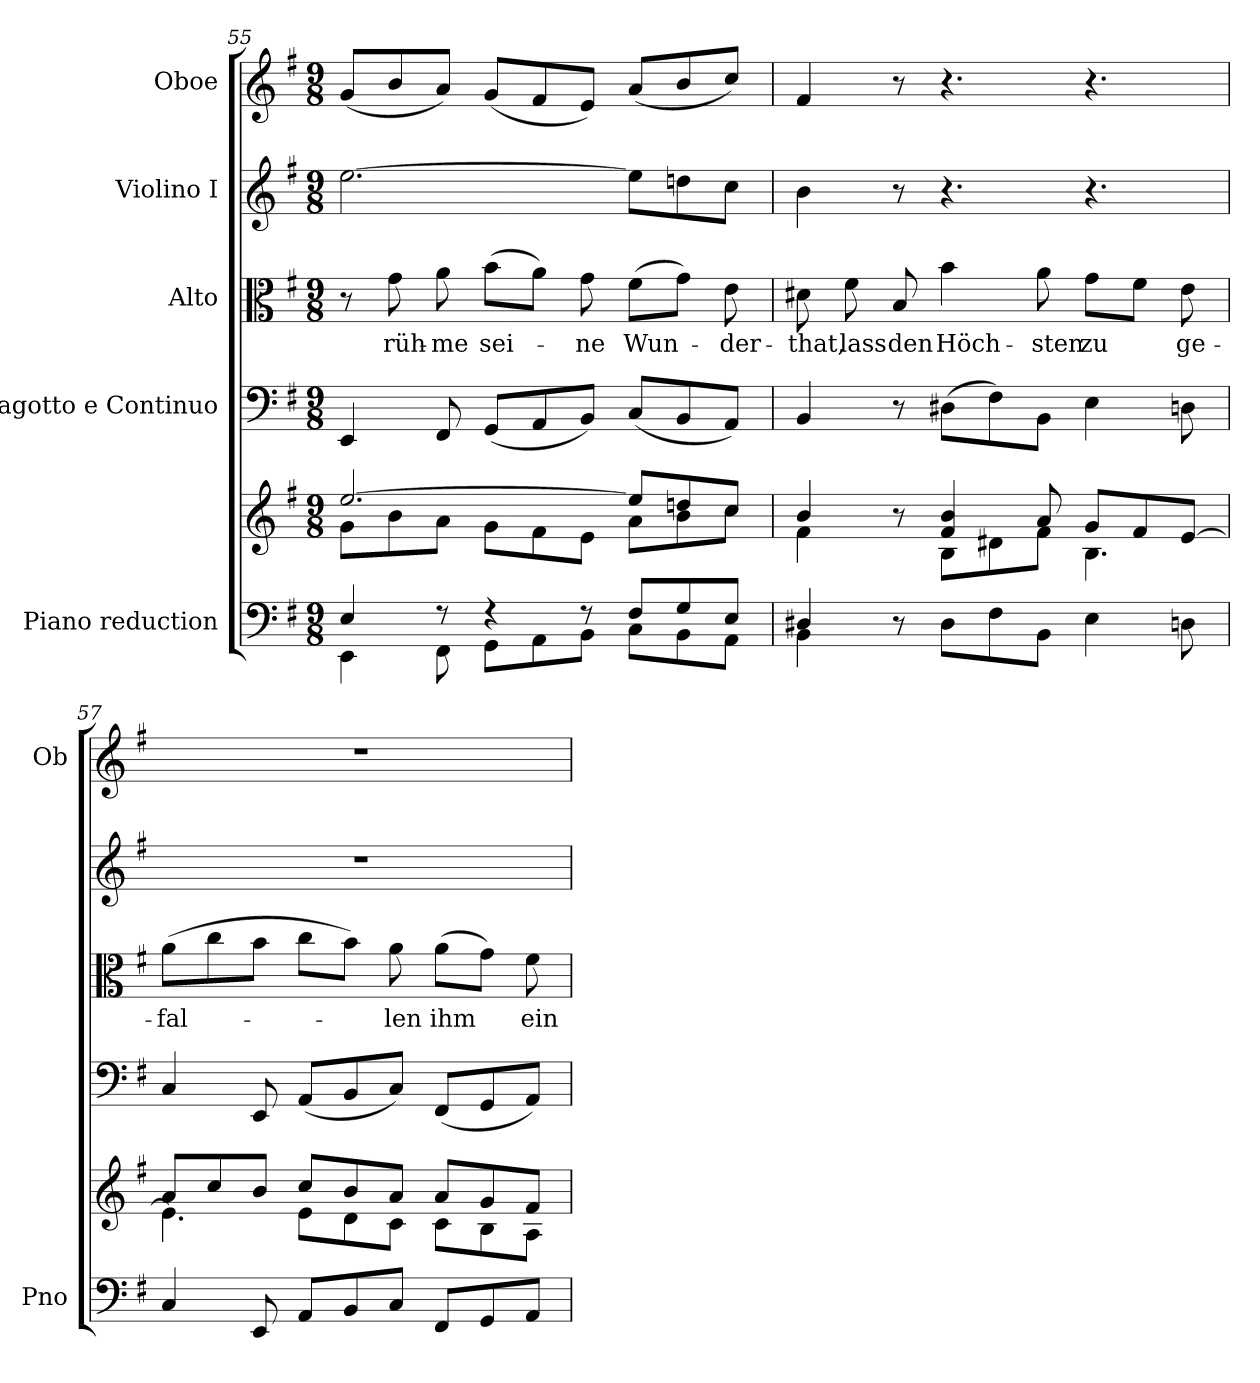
**kern	**kern	**kern	**kern	**text	**kern	**kern
*part5	*part5	*part4	*part3	*part3	*part2	*part1
*staff6	*staff5	*staff4	*staff3	*staff3	*staff2	*staff1
*I"Piano reduction	*	*I"Fagotto e Continuo	*I"Alto	*	*I"Violino I	*I"Oboe
*I'Pno	*	*	*	*	*	*I'Ob
*clefF4	*clefG2	*clefF4	*clefC3	*	*clefG2	*clefG2
*k[f#]	*k[f#]	*k[f#]	*k[f#]	*	*k[f#]	*k[f#]
*M9/8	*M9/8	*M9/8	*M9/8	*	*M9/8	*M9/8
=55	=55	=55	=55	=55	=55	=55
*^	*^	*	*	*	*	*
4E/	4EE\	[2.ee/	8g\L	4EE/	8r	.	[2.ee\	(8g/L
!	!	!	!	!	!	!LO:LY:b	!	!
.	.	.	8b\	.	8g\	rüh-	.	8b/
!	!	!	!	!	!	!LO:LY:b	!	!
8r	8FF#\	.	8a\J	8FF#/	8a\	me	.	8a/J)
!	!	!	!	!	!	!LO:LY:b	!	!
4r	8GG\L	.	8g\L	(8GG/L	(8b\L	sei-	.	(8g/L
.	8AA\	.	8f#\	8AA/	8a\J)	.	.	8f#/
!	!	!	!	!	!	!LO:LY:b	!	!
8r	8BB\J	.	8e\J	8BB/J)	8g\	-ne	.	8e/J)
!	!	!	!	!	!	!LO:LY:b	!	!
8F#/L	8C\L	8ee/L]	8a\L	(8C/L	(8f#\L	Wun-	8ee\L]	(8a/L
8G/	8BB\	8ddn/	8b\	8BB/	8g\J)	.	8ddn\	8b/
!	!	!	!	!	!	!LO:LY:b	!	!
8E/J	8AA\J	8cc/J	8cc\J	8AA/J)	8e\	-der-	8cc\J	8cc/J)
!!LO:LB:g=z
=56	=56	=56	=56	=56	=56	=56	=56	=56
!	!	!	!	!	!	!LO:LY:b	!	!
4D#X/	4BB\	4b/	4f#\	4BB/	8d#X\	-that,	4b\	4f#/
!	!	!	!	!	!	!LO:LY:b	!	!
.	.	.	.	.	8f#\	lass	.	.
!	!	!	!	!	!	!LO:LY:b	!	!
8r	8ryy	8r	8ryy	8r	8B/	den	8r	8r
!	!	!	!	!	!	!LO:LY:b	!	!
8D#\L	4ryy	4f#/ 4b/	8B\L	(8D#X\L	4b\	Höch-	4.r	4.r
8F#\	.	.	8d#X\	8F#\)	.	.	.	.
!	!	!	!	!	!	!LO:LY:b	!	!
8BB\J	2ryy	8a/	8f#\J	8BB\J	8a\	sten	.	.
!	!	!	!	!	!	!LO:LY:b	!	!
4E\	.	8g/L	4.B\	4E\	8g\L	zu	4.r	4.r
.	.	8f#/	.	.	8f#\J	.	.	.
!	!	!	!	!	!	!LO:LY:b	!	!
8Dn\	.	[<8e/J	.	8Dn\	8e\	ge-	.	.
*v	*v	*	*	*	*	*	*	*
=57	=57	=57	=57	=57	=57	=57	=57
!	!	!	!	!	!LO:LY:b	!	!
4C/	8a/L	4.e\]	4C/	(8a\L	fal-	8%9r	8%9r
.	8cc/	.	.	8cc\	.	.	.
8EE/	8b/J	.	8EE/	8b\J	.	.	.
8AA/L	8cc/L	8e\L	(8AA/L	8cc\L	.	.	.
8BB/	8b/	8d\	8BB/	8b\J)	.	.	.
!	!	!	!	!	!LO:LY:b	!	!
8C/J	8a/J	8c\J	8C/J)	8a\	-len	.	.
!	!	!	!	!	!LO:LY:b	!	!
8FF#/L	8a/L	8c\L	(8FF#/L	(8a\L	ihm	.	.
8GG/	8g/	8B\	8GG/	8g\J)	.	.	.
!	!	!	!	!	!LO:LY:b	!	!
8AA/J	8f#/J	8A\J	8AA/J)	8f#\	ein	.	.
*	*v	*v	*	*	*	*	*
=	=	=	=	=	=	=
*-	*-	*-	*-	*-	*-	*-
